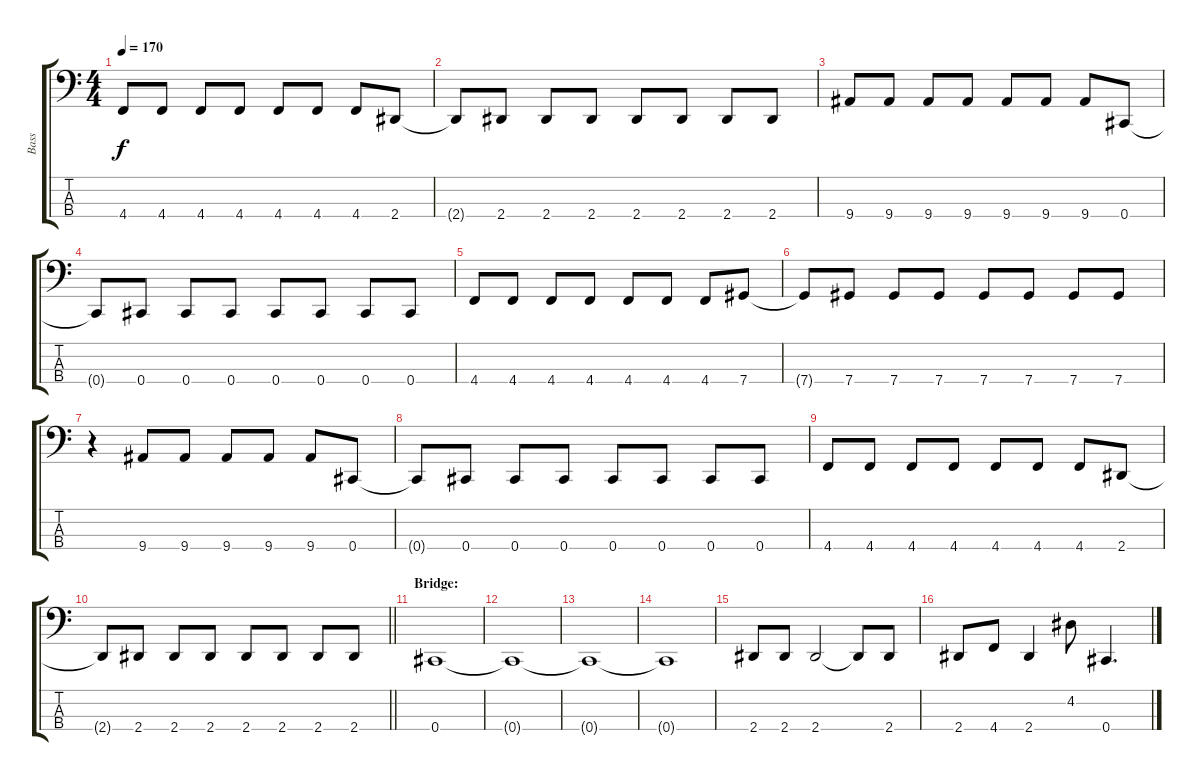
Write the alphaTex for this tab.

\track ("Bass" "Bass") {instrument electricbasspick}
\staff {score tabs}
\tuning (E2 B1 Gb1 Db1) {hide}
\ts (4 4)
\tempo 170
\clef f4
\ks c
4.4.8{dy f} 4.4.8 4.4.8 4.4.8 4.4.8 4.4.8 4.4.8 2.4.8 |
2.4{t}.8 2.4.8 2.4.8 2.4.8 2.4.8 2.4.8 2.4.8 2.4.8 |
9.4.8 9.4.8 9.4.8 9.4.8 9.4.8 9.4.8 9.4.8 0.4.8 |
0.4{t}.8 0.4.8 0.4.8 0.4.8 0.4.8 0.4.8 0.4.8 0.4.8 |
4.4.8 4.4.8 4.4.8 4.4.8 4.4.8 4.4.8 4.4.8 7.4.8 |
7.4{t}.8 7.4.8 7.4.8 7.4.8 7.4.8 7.4.8 7.4.8 7.4.8 |
r.4 9.4.8 9.4.8 9.4.8 9.4.8 9.4.8 0.4.8 |
0.4{t}.8 0.4.8 0.4.8 0.4.8 0.4.8 0.4.8 0.4.8 0.4.8 |
4.4.8 4.4.8 4.4.8 4.4.8 4.4.8 4.4.8 4.4.8 2.4.8 |
\barLineRight lightlight
2.4{t}.8 2.4.8 2.4.8 2.4.8 2.4.8 2.4.8 2.4.8 2.4.8 |
\section ("" "Bridge:")
0.4.1 |
0.4{t}.1 |
0.4{t}.1 |
0.4{t}.1 |
2.4.8 2.4.8 2.4.2 2.4{t}.8 2.4.8 |
2.4.8 4.4.8 2.4.4 4.2.8 0.4.4{d}
